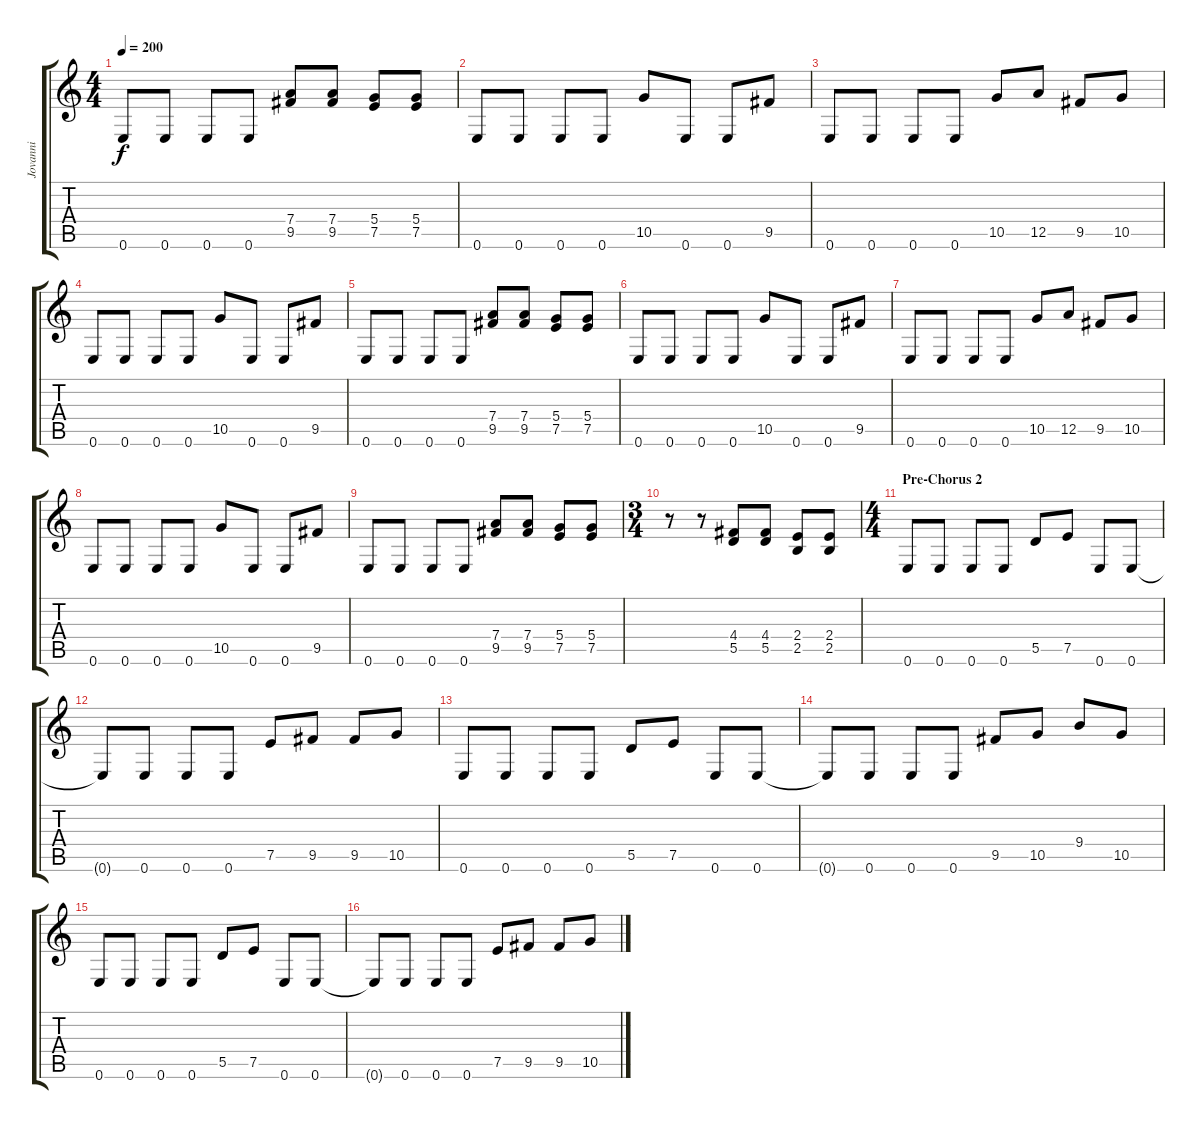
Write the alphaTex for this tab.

\track ("Jovanni" "Jovanni") {instrument distortionguitar}
\staff {score tabs}
\tuning (E4 B3 G3 D3 A2 E2) {hide}
\ts (4 4)
\tempo 200
\clef g2
\ks c
0.6.8{dy f} 0.6.8 0.6.8 0.6.8 (7.4 9.5).8 (7.4 9.5).8 (5.4 7.5).8 (5.4 7.5).8 |
0.6.8 0.6.8 0.6.8 0.6.8 10.5.8 0.6.8 0.6.8 9.5.8 |
0.6.8 0.6.8 0.6.8 0.6.8 10.5.8 12.5.8 9.5.8 10.5.8 |
0.6.8 0.6.8 0.6.8 0.6.8 10.5.8 0.6.8 0.6.8 9.5.8 |
0.6.8 0.6.8 0.6.8 0.6.8 (7.4 9.5).8 (7.4 9.5).8 (5.4 7.5).8 (5.4 7.5).8 |
0.6.8 0.6.8 0.6.8 0.6.8 10.5.8 0.6.8 0.6.8 9.5.8 |
0.6.8 0.6.8 0.6.8 0.6.8 10.5.8 12.5.8 9.5.8 10.5.8 |
0.6.8 0.6.8 0.6.8 0.6.8 10.5.8 0.6.8 0.6.8 9.5.8 |
0.6.8 0.6.8 0.6.8 0.6.8 (7.4 9.5).8 (7.4 9.5).8 (5.4 7.5).8 (5.4 7.5).8 |
\ts (3 4)
r.8 r.8 (4.4 5.5).8 (4.4 5.5).8 (2.4 2.5).8 (2.4 2.5).8 |
\ts (4 4)
\section ("" "Pre-Chorus 2")
0.6.8 0.6.8 0.6.8 0.6.8 5.5.8 7.5.8 0.6.8 0.6.8 |
0.6{t}.8 0.6.8 0.6.8 0.6.8 7.5.8 9.5.8 9.5.8 10.5.8 |
0.6.8 0.6.8 0.6.8 0.6.8 5.5.8 7.5.8 0.6.8 0.6.8 |
0.6{t}.8 0.6.8 0.6.8 0.6.8 9.5.8 10.5.8 9.4.8 10.5.8 |
0.6.8 0.6.8 0.6.8 0.6.8 5.5.8 7.5.8 0.6.8 0.6.8 |
0.6{t}.8 0.6.8 0.6.8 0.6.8 7.5.8 9.5.8 9.5.8 10.5.8
